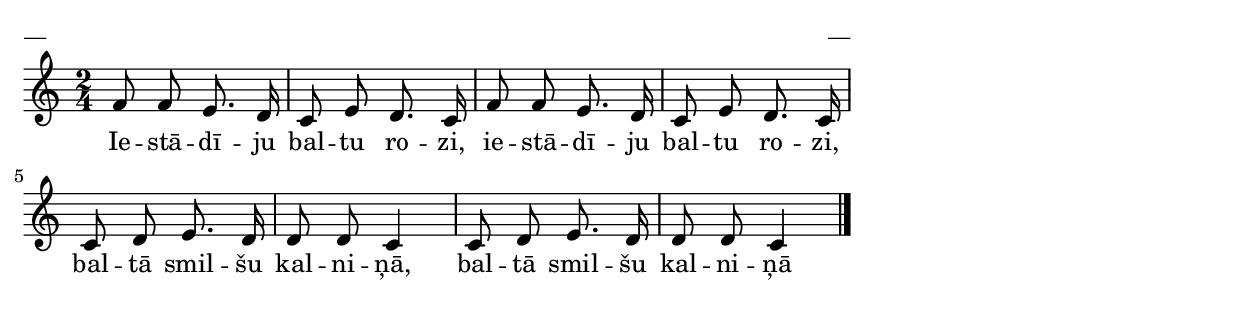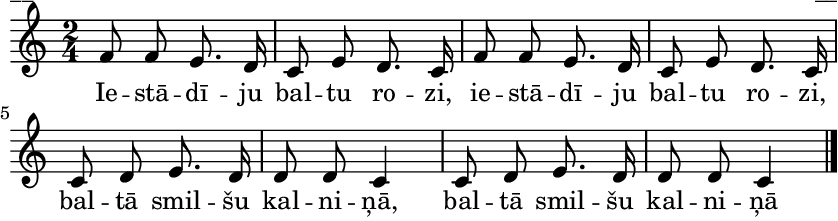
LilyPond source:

\version "2.13.18"
#(ly:set-option 'crop #t)

%\header {
%    title = "Iestādīju baltu rozi",AA lapas, 
%}
\paper {
line-width = 14\cm
left-margin = 0.4\cm
between-system-padding = 0.1\cm
between-system-space = 0.1\cm
}
\layout {
indent = #0
ragged-last = ##f
}

voiceA = \relative c' {
\clef "treble"
\key c \major
\time 2/4
f8 f e8. d16 |
c8 e d8. c16 |
f8 f e8. d16 |
c8 e d8. c16 |
c8 d e8. d16 |
d8 d c4 |
c8 d e8. d16 |
d8 d c4 |
\bar "|."
} 

lyricA = \lyricmode {
Ie -- stā -- dī -- ju bal -- tu ro -- zi, ie -- stā -- dī -- ju bal -- tu ro -- zi,
bal -- tā smil -- šu kal -- ni -- ņā, bal -- tā smil -- šu kal -- ni -- ņā
} 

fullScore = <<
\new Staff {
<<
\new Voice = "voiceA" { \oneVoice \autoBeamOff \voiceA }
\new Lyrics \lyricsto "voiceA" \lyricA
>>
}
>>

\score {
\fullScore
\header { piece = "__" opus = "__" }
}
\markup { \with-color #(x11-color 'white) \sans \smaller "__" }
\score {
\unfoldRepeats
\fullScore
\midi {
\context { \Staff \remove "Staff_performer" }
\context { \Voice \consists "Staff_performer" }
}
}


